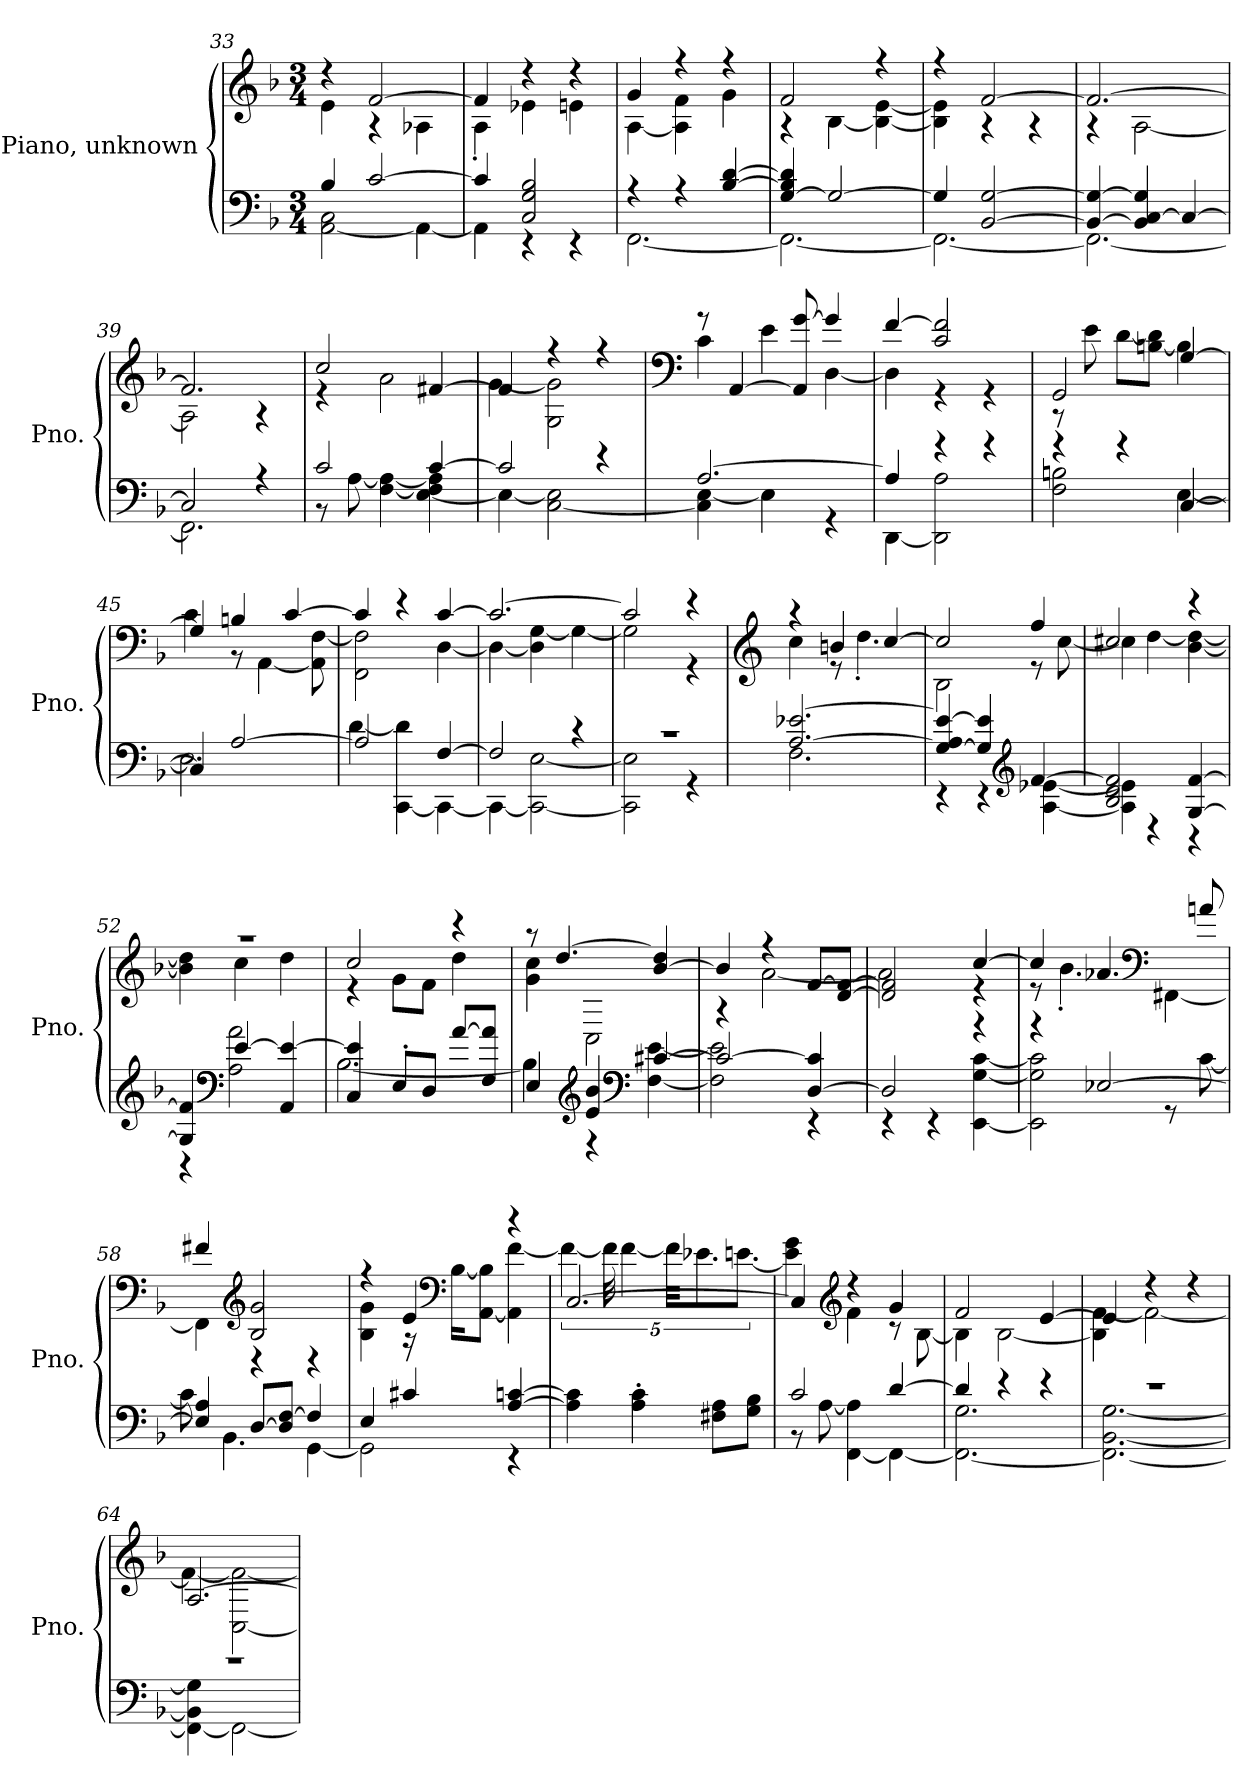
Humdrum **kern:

**kern	**kern
*part1	*part1
*staff2	*staff1
*I"Piano, unknown	*
*I'Pno.	*
*clefF4	*clefG2
*k[b-]	*k[b-]
*M3/4	*M3/4
=33	=33
*^	*^
4B-/	[2AA\ 2C\	4r	4e\
[2c/	.	[2f/	4r
.	4AA\_	.	4A-X\
=34	=34	=34	=34
4c/]	4AA\]	4f/]	4A'\
2C/ 2G/ 2B-/	4r	4r	4e-X\
.	4r	4r	4en\
=35	=35	=35	=35
4r	[2.FF\	4g/	[4A\
4r	.	4r	4A\] 4f\
[4B-/ [4d/	.	4r	4g\
=36	=36	=36	=36
[4G/ 4B-/] 4d/]	2.FF\_	2f/	4r
2G/_	.	.	[4B-\
.	.	4r	4B-\_ [4e\
!!LO:LB:g=z	!!
=37	=37	=37	=37
4G/]	2.FF\_	4r	4B-\] 4e\]
[2BB-/ [2G/	.	[2f/	4r
.	.	.	4r
=38	=38	=38	=38
4BB-/_ 4G/_	2.FF\_	2.f/_	4r
4BB-/] [4C/ 4G/]	.	.	[2A\
4C/_	.	.	.
=39	=39	=39	=39
2C/]	2.FF\]	2.f/]	2A\]
4r	.	.	4r
=40	=40	=40	=40
2c/	8r	2cc/	4r
.	[8A\	.	.
.	[4F\ 4A\_	.	2a\
[4c/	[4E\ 4F\] 4A\]	[4f#X/	.
=41	=41	=41	=41
2c/]	4E\_	4f#/]	[4g\
.	[2C\ 2E\]	4r	2G\ 2g\]
4r	.	4r	.
=42	=42	=42	=42
*	*	*clefF4	*
[2.A/	4C\] [4E\	8r	4c\
.	.	[4AA/	.
.	4E\]	.	4e\
.	.	8AA/] [8g/	.
.	4r	4g/]	[4D\
=43	=43	=43	=43
4A/]	[4DD\	[4f/	4D\]
4r	2DD\] 2A\	2c/ 2f/]	4r
4r	.	.	4r
!!LO:PB:g=z	!!
=44	=44	=44	=44
4r	2F\ 2Bn\	2GG/	8r
.	.	.	8e\
4r	.	.	[8d\L
.	.	.	[8Bn\ 8d\]J
[4C/	[4E\	[4G/	4B\]
=45	=45	=45	=45
4C/]	2.E\]	4G/]	4c\
[2A/	.	4Bn/	8r
.	.	.	[4AA\
.	.	[4c/	.
.	.	.	8AA\] [8F\
=46	=46	=46	=46
2A/]	[4d\	4c/]	2FF\ 2F\]
.	[4CC\ 4d\]	4r	.
[4F/	4CC\_	[4c/	[4D\
=47	=47	=47	=47
2F/]	4CC\_	2.c/_	4D\_
.	2CC\_ [2E\	.	4D\] [4G\
4r	.	.	4G\_
=48	=48	=48	=48
2.r	2CC\] 2E\]	2c/]	2G\]
.	4r	4r	4r
=49	=49	=49	=49
*	*	*clefG2	*
[2.A/ [2.e-X/	2.F\	4r	4cc\
.	.	4bn/	8r
.	.	.	4.dd'\
.	.	[4cc/	.
!!LO:LB:g=z	!!
=50	=50	=50	=50
[4G/ 4A/] 4e-/_	4r	2cc/]	2B-\
4G/] 4e-/]	4r	.	.
*clefG2	*	*	*
[4f/	[4A\ [4e-X\	4ff/	8r
.	.	.	[8cc\
=51	=51	=51	=51
2B-/ 2d/ 2f/]	4A\] 4e-\]	2cc#X/	4cc\]
.	4r	.	[4dd\
[4G/ [4f/	4r	4r	[4b-\ 4dd\_
=52	=52	=52	=52
4G/] 4f/]	4r	2.r	4b-\] 4dd\]
*clefF4	*	*	*
[4e/	2A\ 2a\	.	4cc\
4AA/ 4e/_	.	.	4dd\
=53	=53	=53	=53
4C/ 4e/]	[2.B-\	2cc/	4r
8E'/L	.	.	8g\L
8D/J	.	.	8f\J
[8a/L	.	4r	4dd\
8F/ 8a/]J	.	.	.
=54	=54	=54	=54
4E/	4B-\]	8r	4g\ 4cc\
.	.	[4.dd/	.
*clefG2	*	*	*
4e/ 4b-/	4r	.	2C\
*clefF4	*	*	*
[4c#X/	[4F\ [4e\	[4b-/ 4dd/]	.
=55	=55	=55	=55
2c#/_	2F\] 2e\]	4b-/]	4r
.	.	4r	[2a\
[4D/ 4c#/]	4r	[8f/L	.
.	.	[8d/ 8f/_J	.
!!LO:LB:g=z	!!
=56	=56	=56	=56
2D/]	4r	2d/] 2f/]	2a\]
.	4r	.	.
4r	[4EE\ [4G\ [4c\	[4cc/	4r
=57	=57	=57	=57
4r	2EE\] 2G\] 2c\]	4cc/]	8r
.	.	.	4.b-'\
[2E-X/	.	4.a-X/	.
*	*	*clefF4	*
.	8r	.	[4FF#X\
.	[8c\	8an/	.
=58	=58	=58	=58
4E-/] 4A/	8c\]	4f#X/	4FF#\]
.	4.BB-\	.	.
*	*	*clefG2	*
[8D/L	.	2B-/ 2g/	4r
8D/] [8F/J	.	.	.
4F/]	[4GG\	.	4r
=59	=59	=59	=59
4E/	2GG\]	4r	4B-\ 4g\
4c#X/	.	4e/	16r
*	*	*clefF4	*
.	.	.	[16B-\KL
.	.	.	[8AA\ 8B-\]J
[4A/ [4cn/	4r	4r	4AA\] [4f\
*v	*v	*	*
!!LO:LB:g=z	!!
=60	=60	=60
4A\] 4c\]	[2.C/	5f\_
.	.	40f\]
.	.	[5f\
4A\' 4c\'	.	.
.	.	40f\KKL]
.	.	10.e-X\
8F#X\ 8A\L	.	.
.	.	[10.en\J
8G\ 8B-\J	.	.
=61	=61	=61
*^	*	*
2c/	8r	4C/]	4e\] 4g\
.	[8A\	.	.
*	*	*clefG2	*
.	[4FF\ 4A\]	4r	4f\
[4d/	4FF\_	4g/	8r
.	.	.	[8B-\
=62	=62	=62	=62
4d/]	2.FF\_ 2.G\	2f/	4B-\]
4r	.	.	[2B-\
4r	.	[4e/	.
=63	=63	=63	=63
2.r	2.FF\_ [2.BB-\ [2.G\	4e/]	4B-\] [4f\
.	.	4r	2f\_
.	.	4r	.
=64	=64	=64	=64
2.r	4FF\_ 4BB-\] 4G\]	[2.A/	4f\_
.	2FF\_	.	[2C\ 2f\_
*v	*v	*	*
*	*v	*v
=	=
*-	*-
